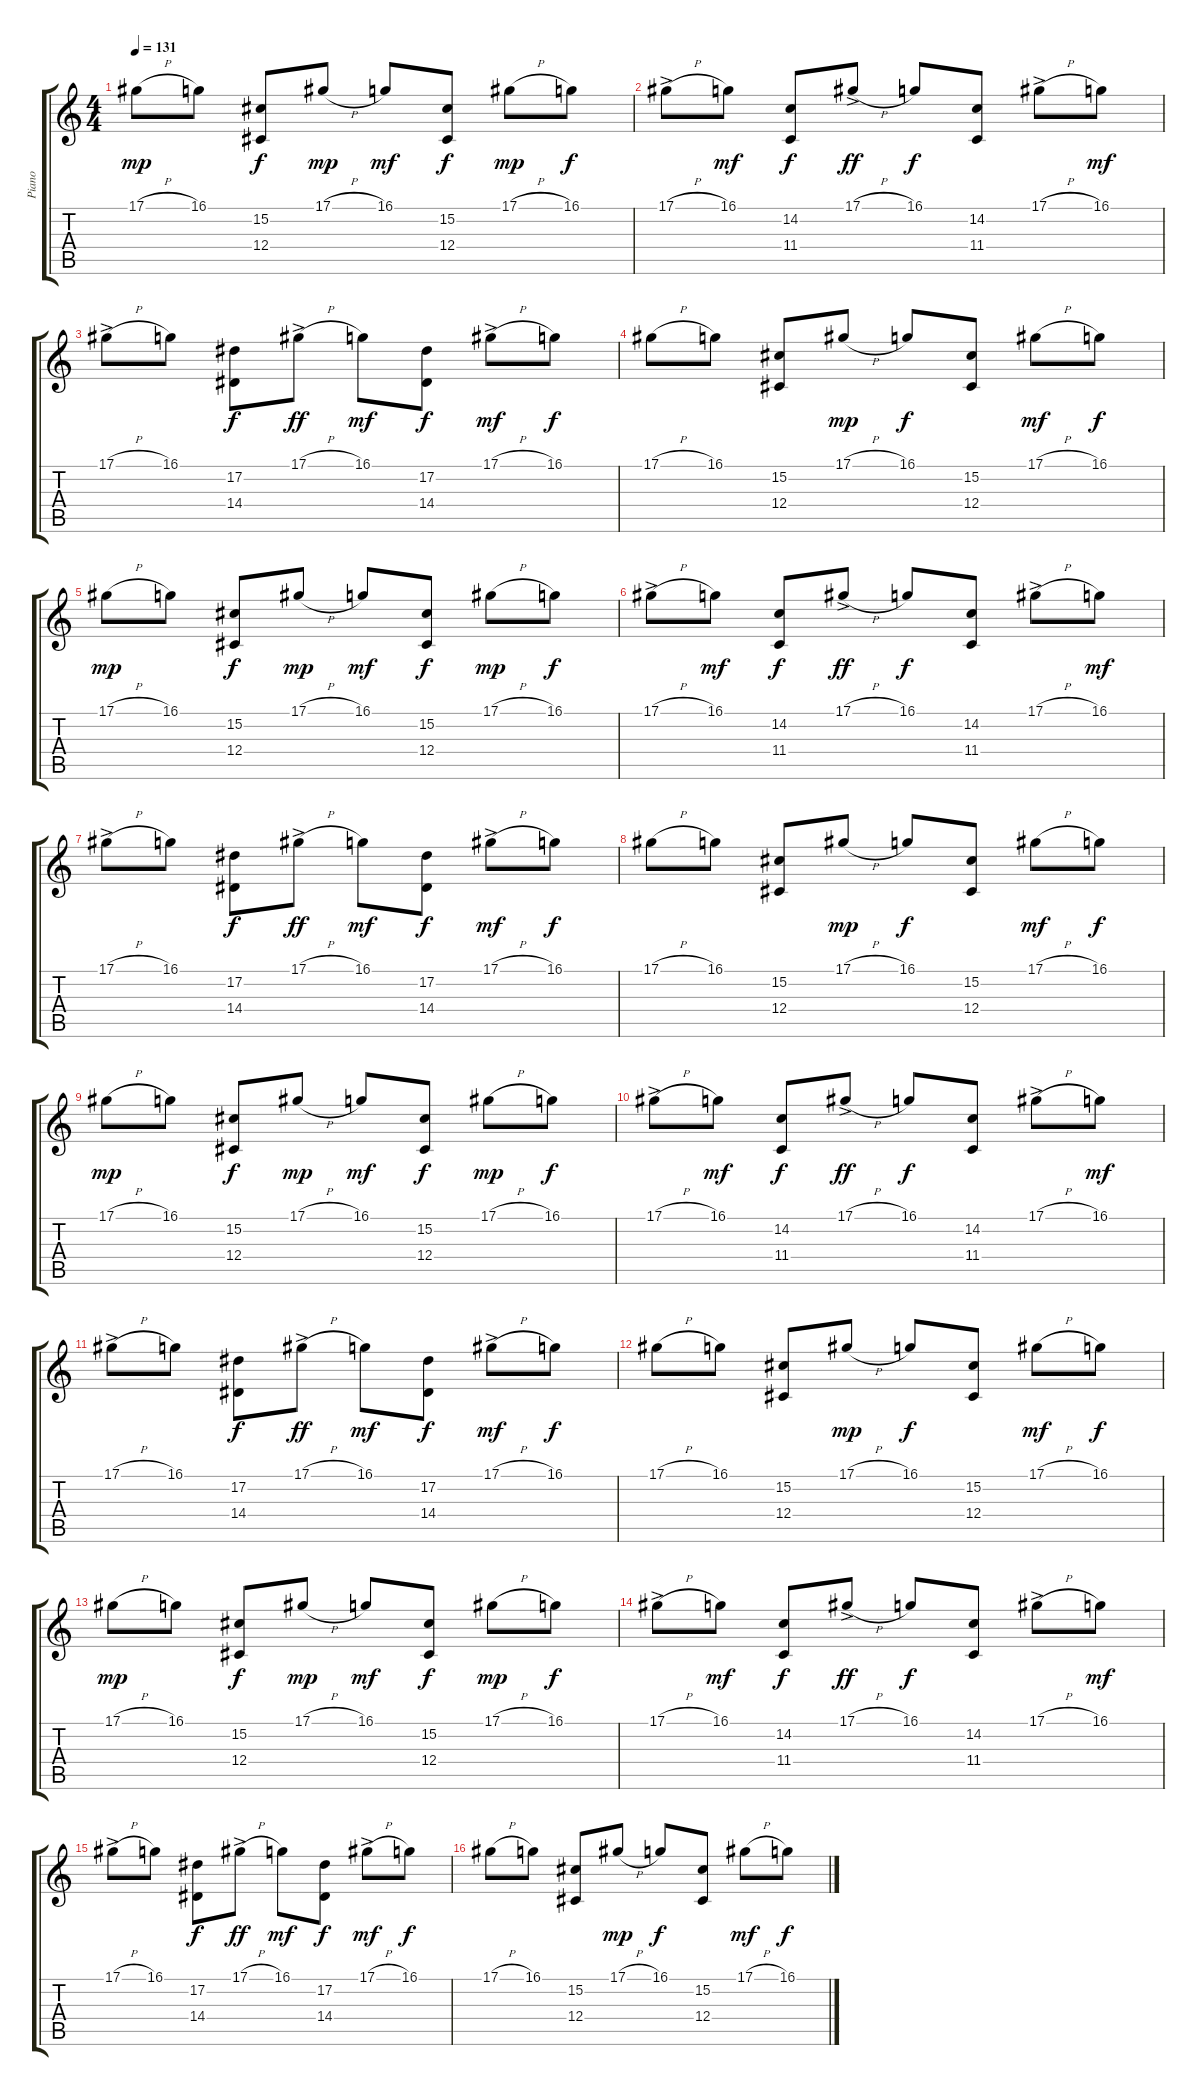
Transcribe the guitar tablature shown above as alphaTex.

\track ("Piano" "Piano") {instrument acousticgrandpiano}
\staff {score tabs}
\tuning (Eb4 Bb3 Gb3 Db3 Ab2 Eb2) {hide}
\ts (4 4)
\tempo 131
\clef g2
\ks c
17.1{h}.8{dy mp} 16.1.8 (15.2 12.4).8{dy f} 17.1{h}.8{dy mp} 16.1.8{dy mf} (15.2 12.4).8{dy f} 17.1{h}.8{dy mp} 16.1.8{dy f} |
17.1{h ac}.8 16.1.8{dy mf} (14.2 11.4).8{dy f} 17.1{h ac}.8{dy ff} 16.1.8{dy f} (14.2 11.4).8 17.1{h ac}.8 16.1.8{dy mf} |
17.1{h ac}.8 16.1.8 (17.2 14.4).8{dy f} 17.1{h ac}.8{dy ff} 16.1.8{dy mf} (17.2 14.4).8{dy f} 17.1{h ac}.8{dy mf} 16.1.8{dy f} |
17.1{h}.8 16.1.8 (15.2 12.4).8 17.1{h}.8{dy mp} 16.1.8{dy f} (15.2 12.4).8 17.1{h}.8{dy mf} 16.1.8{dy f} |
17.1{h}.8{dy mp} 16.1.8 (15.2 12.4).8{dy f} 17.1{h}.8{dy mp} 16.1.8{dy mf} (15.2 12.4).8{dy f} 17.1{h}.8{dy mp} 16.1.8{dy f} |
17.1{h ac}.8 16.1.8{dy mf} (14.2 11.4).8{dy f} 17.1{h ac}.8{dy ff} 16.1.8{dy f} (14.2 11.4).8 17.1{h ac}.8 16.1.8{dy mf} |
17.1{h ac}.8 16.1.8 (17.2 14.4).8{dy f} 17.1{h ac}.8{dy ff} 16.1.8{dy mf} (17.2 14.4).8{dy f} 17.1{h ac}.8{dy mf} 16.1.8{dy f} |
17.1{h}.8 16.1.8 (15.2 12.4).8 17.1{h}.8{dy mp} 16.1.8{dy f} (15.2 12.4).8 17.1{h}.8{dy mf} 16.1.8{dy f} |
17.1{h}.8{dy mp} 16.1.8 (15.2 12.4).8{dy f} 17.1{h}.8{dy mp} 16.1.8{dy mf} (15.2 12.4).8{dy f} 17.1{h}.8{dy mp} 16.1.8{dy f} |
17.1{h ac}.8 16.1.8{dy mf} (14.2 11.4).8{dy f} 17.1{h ac}.8{dy ff} 16.1.8{dy f} (14.2 11.4).8 17.1{h ac}.8 16.1.8{dy mf} |
17.1{h ac}.8 16.1.8 (17.2 14.4).8{dy f} 17.1{h ac}.8{dy ff} 16.1.8{dy mf} (17.2 14.4).8{dy f} 17.1{h ac}.8{dy mf} 16.1.8{dy f} |
17.1{h}.8 16.1.8 (15.2 12.4).8 17.1{h}.8{dy mp} 16.1.8{dy f} (15.2 12.4).8 17.1{h}.8{dy mf} 16.1.8{dy f} |
17.1{h}.8{dy mp} 16.1.8 (15.2 12.4).8{dy f} 17.1{h}.8{dy mp} 16.1.8{dy mf} (15.2 12.4).8{dy f} 17.1{h}.8{dy mp} 16.1.8{dy f} |
17.1{h ac}.8 16.1.8{dy mf} (14.2 11.4).8{dy f} 17.1{h ac}.8{dy ff} 16.1.8{dy f} (14.2 11.4).8 17.1{h ac}.8 16.1.8{dy mf} |
17.1{h ac}.8 16.1.8 (17.2 14.4).8{dy f} 17.1{h ac}.8{dy ff} 16.1.8{dy mf} (17.2 14.4).8{dy f} 17.1{h ac}.8{dy mf} 16.1.8{dy f} |
17.1{h}.8 16.1.8 (15.2 12.4).8 17.1{h}.8{dy mp} 16.1.8{dy f} (15.2 12.4).8 17.1{h}.8{dy mf} 16.1.8{dy f}
